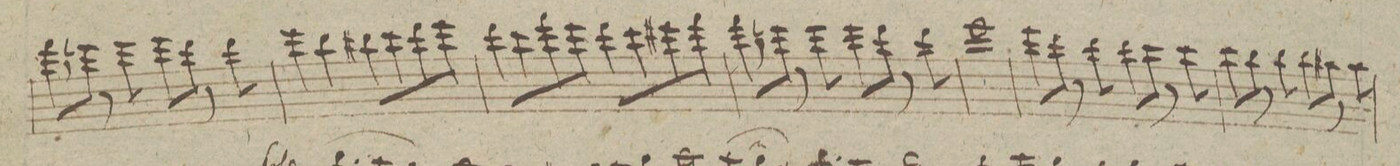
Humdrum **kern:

**kern	**dynam
*I"Flauto.	*
*clefG2	*
*k[f#c#g#d#]	*
*met(c|)	*
*M2/2	*
8fff#\L	.
8eeen\J	.
8r	.
8eee\	.
8eee\L	.
8ddd#\J	.
8r	.
8ddd#\	.
=40	=40
4eee\	.
4bb\	.
8bb#X\L	.
8ccc#\	.
8ddd#\	.
8eee\J	.
=41	=41
8ddd#\L	.
8ccc#\	.
8fff#\	.
8eee\J	.
8ddd#\L	.
8ccc#\	.
8eee#X\	.
8fff#\J	.
=42	=42
8fff#\L	.
8eeen\J	.
8r	.
8eee\	.
8eee\L	.
8ddd#\J	.
8r	.
8ddd#\	.
=43	=43
1eee\	.
=44	=44
8eee\L	.
8ddd#\J	.
8r	.
8ddd#\	.
8ddd#\L	.
8ccc#\J	.
8r	.
8ccc#\	.
=45	=45
8ccc#\L	.
8bb\J	.
8r	.
8bb\	.
8bb\L	.
8aa#X\J	.
8r	.
8aa#\	.
=46	=46
*-	*-
